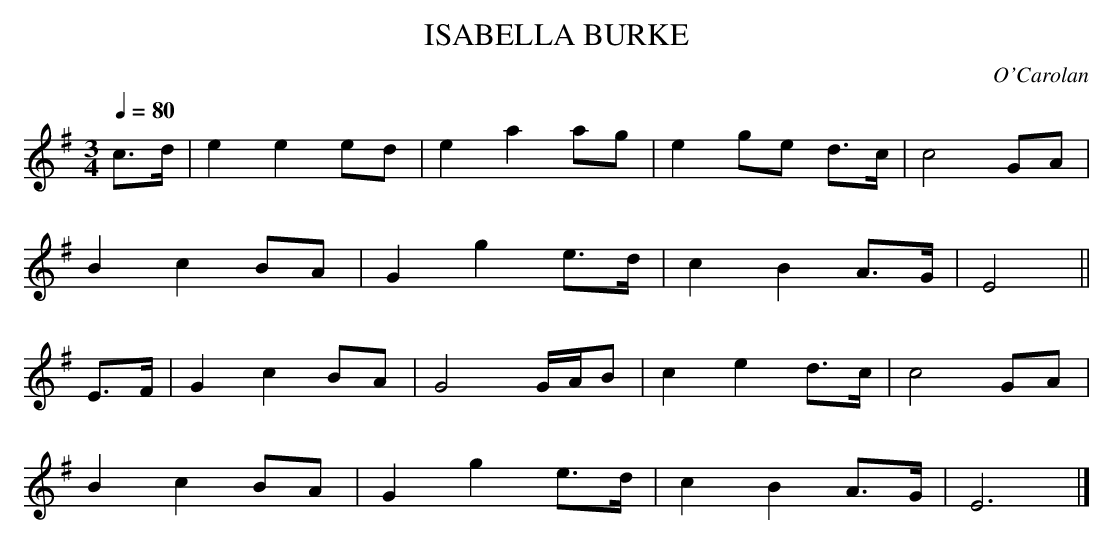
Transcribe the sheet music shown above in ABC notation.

X:1
T:ISABELLA BURKE
C:O'Carolan
M:3/4
L:1/8
Q:1/4=80
K:Em
c>d|e2e2ed|e2a2ag|e2ge d>c|c4GA|
B2c2BA|G2g2e>d|c2B2A>G|E4||
E>F|G2c2BA|G4G/A/B|c2e2d>c|c4GA|
B2c2BA|G2g2e>d|c2B2A>G|E6|]
